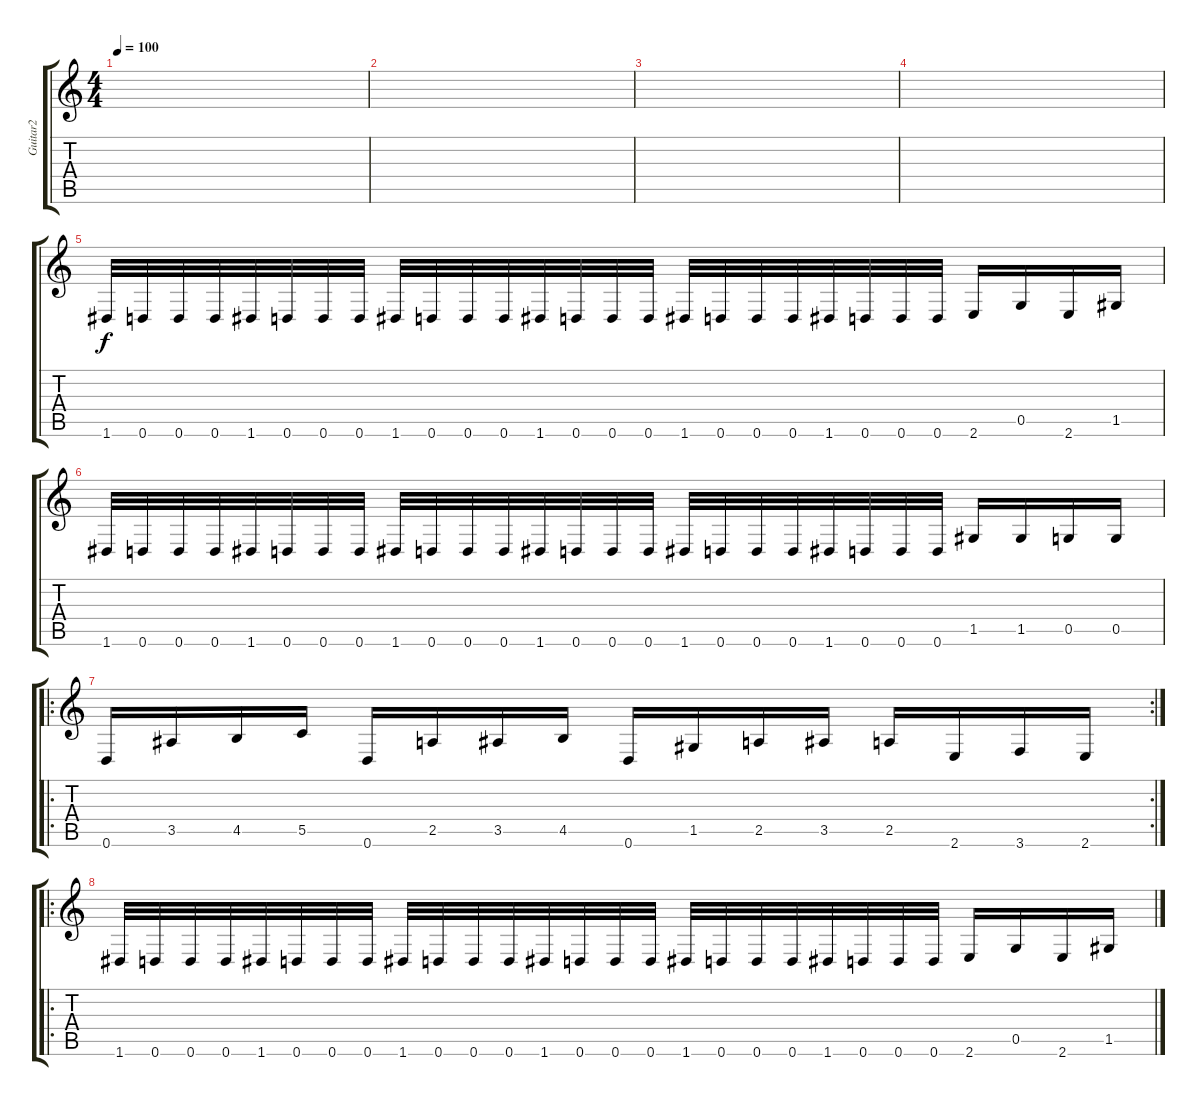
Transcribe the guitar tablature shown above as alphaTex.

\track ("Guitar2" "Guitar2") {instrument distortionguitar}
\staff {score tabs}
\tuning (D4 A3 F3 C3 G2 D2) {hide}
\ts (4 4)
\tempo 100
\clef g2
\ks c
|
|
|
|
1.6.32 0.6.32 0.6.32 0.6.32 1.6.32 0.6.32 0.6.32 0.6.32 1.6.32 0.6.32 0.6.32 0.6.32 1.6.32 0.6.32 0.6.32 0.6.32 1.6.32 0.6.32 0.6.32 0.6.32 1.6.32 0.6.32 0.6.32 0.6.32 2.6.16 0.5.16 2.6.16 1.5.16 |
1.6.32 0.6.32 0.6.32 0.6.32 1.6.32 0.6.32 0.6.32 0.6.32 1.6.32 0.6.32 0.6.32 0.6.32 1.6.32 0.6.32 0.6.32 0.6.32 1.6.32 0.6.32 0.6.32 0.6.32 1.6.32 0.6.32 0.6.32 0.6.32 1.5.16 1.5.16 0.5.16 0.5.16 |
\ro
\rc 2
0.6.16 3.5.16 4.5.16 5.5.16 0.6.16 2.5.16 3.5.16 4.5.16 0.6.16 1.5.16 2.5.16 3.5.16 2.5.16 2.6.16 3.6.16 2.6.16 |
\ro
1.6.32 0.6.32 0.6.32 0.6.32 1.6.32 0.6.32 0.6.32 0.6.32 1.6.32 0.6.32 0.6.32 0.6.32 1.6.32 0.6.32 0.6.32 0.6.32 1.6.32 0.6.32 0.6.32 0.6.32 1.6.32 0.6.32 0.6.32 0.6.32 2.6.16 0.5.16 2.6.16 1.5.16
